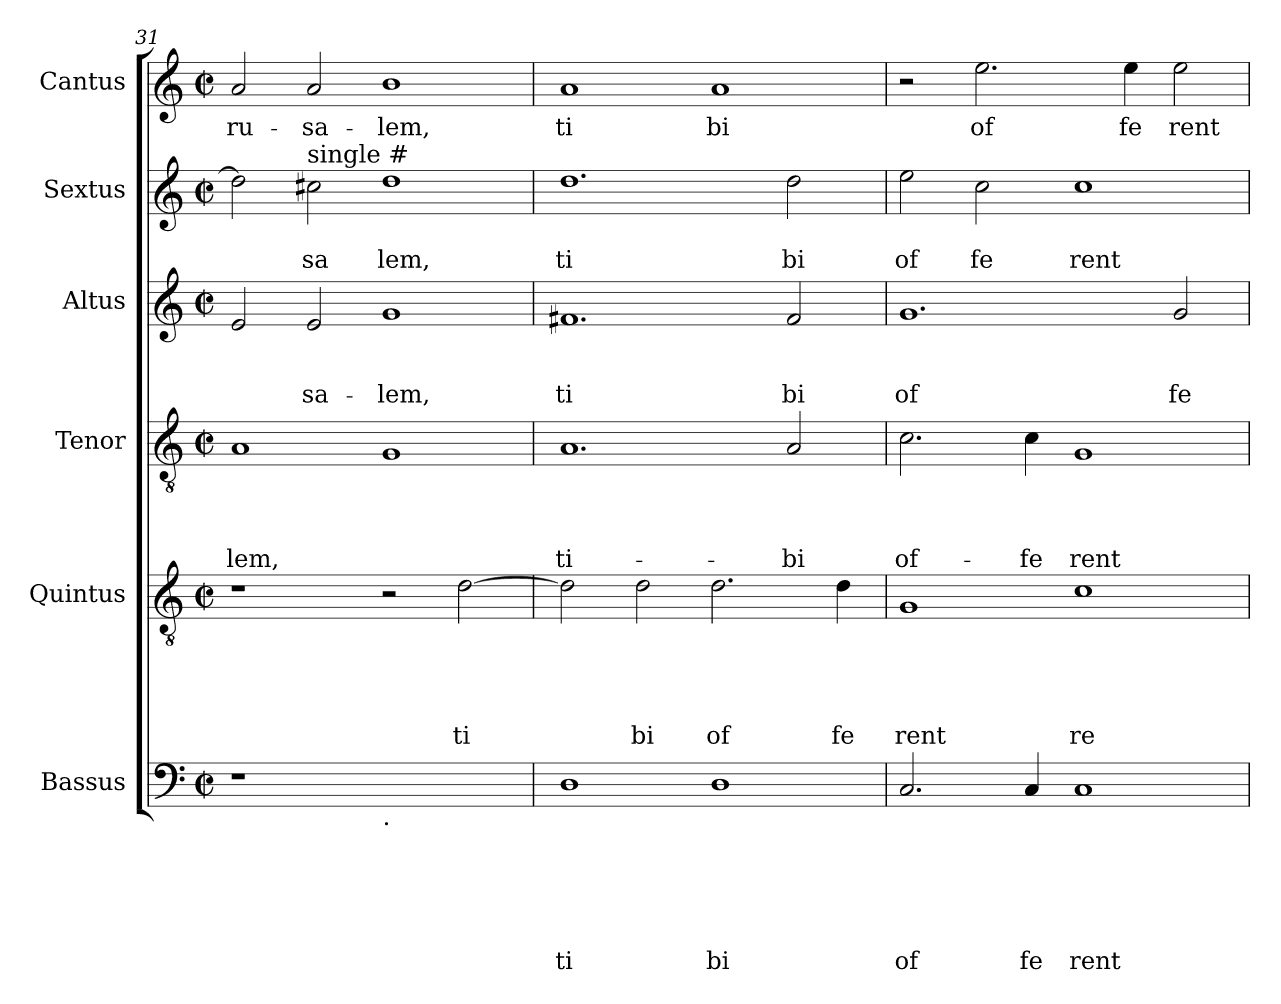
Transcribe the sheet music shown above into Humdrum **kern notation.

**kern	**text	**text	**text	**text	**text	**text	**kern	**text	**text	**text	**text	**text	**kern	**text	**text	**text	**text	**kern	**text	**text	**text	**kern	**text	**text	**kern	**text
*part6	*part6	*part6	*part6	*part6	*part6	*part6	*part5	*part5	*part5	*part5	*part5	*part5	*part4	*part4	*part4	*part4	*part4	*part3	*part3	*part3	*part3	*part2	*part2	*part2	*part1	*part1
*staff6	*staff6	*staff6	*staff6	*staff6	*staff6	*staff6	*staff5	*staff5	*staff5	*staff5	*staff5	*staff5	*staff4	*staff4	*staff4	*staff4	*staff4	*staff3	*staff3	*staff3	*staff3	*staff2	*staff2	*staff2	*staff1	*staff1
*I"Bassus	*	*	*	*	*	*	*I"Quintus	*	*	*	*	*	*I"Tenor	*	*	*	*	*I"Altus	*	*	*	*I"Sextus	*	*	*I"Cantus	*
*clefF4	*	*	*	*	*	*	*clefGv2	*	*	*	*	*	*clefGv2	*	*	*	*	*clefG2	*	*	*	*clefG2	*	*	*clefG2	*
*k[]	*	*	*	*	*	*	*k[]	*	*	*	*	*	*k[]	*	*	*	*	*k[]	*	*	*	*k[]	*	*	*k[]	*
*C:	*	*	*	*	*	*	*C:	*	*	*	*	*	*C:	*	*	*	*	*C:	*	*	*	*C:	*	*	*C:	*
*M2/2	*	*	*	*	*	*	*M2/2	*	*	*	*	*	*M2/2	*	*	*	*	*M2/2	*	*	*	*M2/2	*	*	*M2/2	*
*met(c|)	*	*	*	*	*	*	*met(c|)	*	*	*	*	*	*met(c|)	*	*	*	*	*met(c|)	*	*	*	*met(c|)	*	*	*met(c|)	*
=31	=31	=31	=31	=31	=31	=31	=31	=31	=31	=31	=31	=31	=31	=31	=31	=31	=31	=31	=31	=31	=31	=31	=31	=31	=31	=31
!	!	!	!	!	!	!	!	!	!	!	!	!	!	!	!	!	!LO:LY:b	!	!	!	!	!	!	!	!	!LO:LY:b
1r	.	.	.	.	.	.	1r	.	.	.	.	.	1A	.	.	.	lem,	2e/	.	.	.	2dd\]	.	.	2a/	-ru-
!	!	!	!	!	!	!	!	!	!	!	!	!	!	!	!	!	!	!	!	!	!	!LO:TX:a:t=single #	!	!	!	!
!	!	!	!	!	!	!	!	!	!	!	!	!	!	!	!	!	!	!	!	!	!LO:LY:b	!	!	!LO:LY:b	!	!LO:LY:b
.	.	.	.	.	.	.	.	.	.	.	.	.	.	.	.	.	.	2e/	.	.	-sa-	2cc#\	.	sa	2a/	-sa-
!LO:TX:b:t=.	!	!	!	!	!	!	!	!	!	!	!	!	!	!	!	!	!	!	!	!	!	!	!	!	!	!
!	!	!	!	!	!	!	!	!	!	!	!	!	!	!	!	!	!	!	!	!	!LO:LY:b	!	!	!LO:LY:b	!	!LO:LY:b
1ryy	.	.	.	.	.	.	2r	.	.	.	.	.	1G	.	.	.	.	1g	.	.	-lem,	1dd	.	lem,	1b	-lem,
!	!	!	!	!	!	!	!	!	!	!	!	!LO:LY:b	!	!	!	!	!	!	!	!	!	!	!	!	!	!
.	.	.	.	.	.	.	[>2d\	.	.	.	.	ti	.	.	.	.	.	.	.	.	.	.	.	.	.	.
!!LO:PB:g=z
=32	=32	=32	=32	=32	=32	=32	=32	=32	=32	=32	=32	=32	=32	=32	=32	=32	=32	=32	=32	=32	=32	=32	=32	=32	=32	=32
!	!	!	!	!	!	!LO:LY:b	!	!	!	!	!	!	!	!	!	!	!LO:LY:b	!	!	!	!LO:LY:b	!	!	!LO:LY:b	!	!LO:LY:b
1D	.	.	.	.	.	ti	2d\]	.	.	.	.	.	1.A	.	.	.	ti-	1.f#X	.	.	ti	1.dd	.	ti	1a	ti
!	!	!	!	!	!	!	!	!	!	!	!	!LO:LY:b	!	!	!	!	!	!	!	!	!	!	!	!	!	!
.	.	.	.	.	.	.	2d\	.	.	.	.	bi	.	.	.	.	.	.	.	.	.	.	.	.	.	.
!	!	!	!	!	!	!LO:LY:b	!	!	!	!	!	!LO:LY:b	!	!	!	!	!	!	!	!	!	!	!	!	!	!LO:LY:b
1D	.	.	.	.	.	bi	2.d\	.	.	.	.	of	.	.	.	.	.	.	.	.	.	.	.	.	1a	bi
!	!	!	!	!	!	!	!	!	!	!	!	!	!	!	!	!	!LO:LY:b	!	!	!	!LO:LY:b	!	!	!LO:LY:b	!	!
.	.	.	.	.	.	.	.	.	.	.	.	.	2A/	.	.	.	-bi	2f#/	.	.	bi	2dd\	.	bi	.	.
!	!	!	!	!	!	!	!	!	!	!	!	!LO:LY:b	!	!	!	!	!	!	!	!	!	!	!	!	!	!
.	.	.	.	.	.	.	4d\	.	.	.	.	fe	.	.	.	.	.	.	.	.	.	.	.	.	.	.
=33	=33	=33	=33	=33	=33	=33	=33	=33	=33	=33	=33	=33	=33	=33	=33	=33	=33	=33	=33	=33	=33	=33	=33	=33	=33	=33
!	!	!	!	!	!	!LO:LY:b	!	!	!	!	!	!LO:LY:b	!	!	!	!	!LO:LY:b	!	!	!	!LO:LY:b	!	!	!LO:LY:b	!	!
2.C/	.	.	.	.	.	of	1G	.	.	.	.	rent	2.c\	.	.	.	of-	1.g	.	.	of	2ee\	.	of	2r	.
!	!	!	!	!	!	!	!	!	!	!	!	!	!	!	!	!	!	!	!	!	!	!	!	!LO:LY:b	!	!LO:LY:b
.	.	.	.	.	.	.	.	.	.	.	.	.	.	.	.	.	.	.	.	.	.	2cc\	.	fe	2.ee\	of
!	!	!	!	!	!	!LO:LY:b	!	!	!	!	!	!	!	!	!	!	!LO:LY:b	!	!	!	!	!	!	!	!	!
4C/	.	.	.	.	.	fe	.	.	.	.	.	.	4c\	.	.	.	-fe	.	.	.	.	.	.	.	.	.
!	!	!	!	!	!	!LO:LY:b	!	!	!	!	!	!LO:LY:b	!	!	!	!	!LO:LY:b	!	!	!	!	!	!	!LO:LY:b	!	!
1C	.	.	.	.	.	rent	1c	.	.	.	.	re	1G	.	.	.	rent	.	.	.	.	1cc	.	rent	.	.
!	!	!	!	!	!	!	!	!	!	!	!	!	!	!	!	!	!	!	!	!	!	!	!	!	!	!LO:LY:b
.	.	.	.	.	.	.	.	.	.	.	.	.	.	.	.	.	.	.	.	.	.	.	.	.	4ee\	fe
!	!	!	!	!	!	!	!	!	!	!	!	!	!	!	!	!	!	!	!	!	!LO:LY:b	!	!	!	!	!LO:LY:b
.	.	.	.	.	.	.	.	.	.	.	.	.	.	.	.	.	.	2g/	.	.	fe	.	.	.	2ee\	rent
=	=	=	=	=	=	=	=	=	=	=	=	=	=	=	=	=	=	=	=	=	=	=	=	=	=	=
*-	*-	*-	*-	*-	*-	*-	*-	*-	*-	*-	*-	*-	*-	*-	*-	*-	*-	*-	*-	*-	*-	*-	*-	*-	*-	*-
